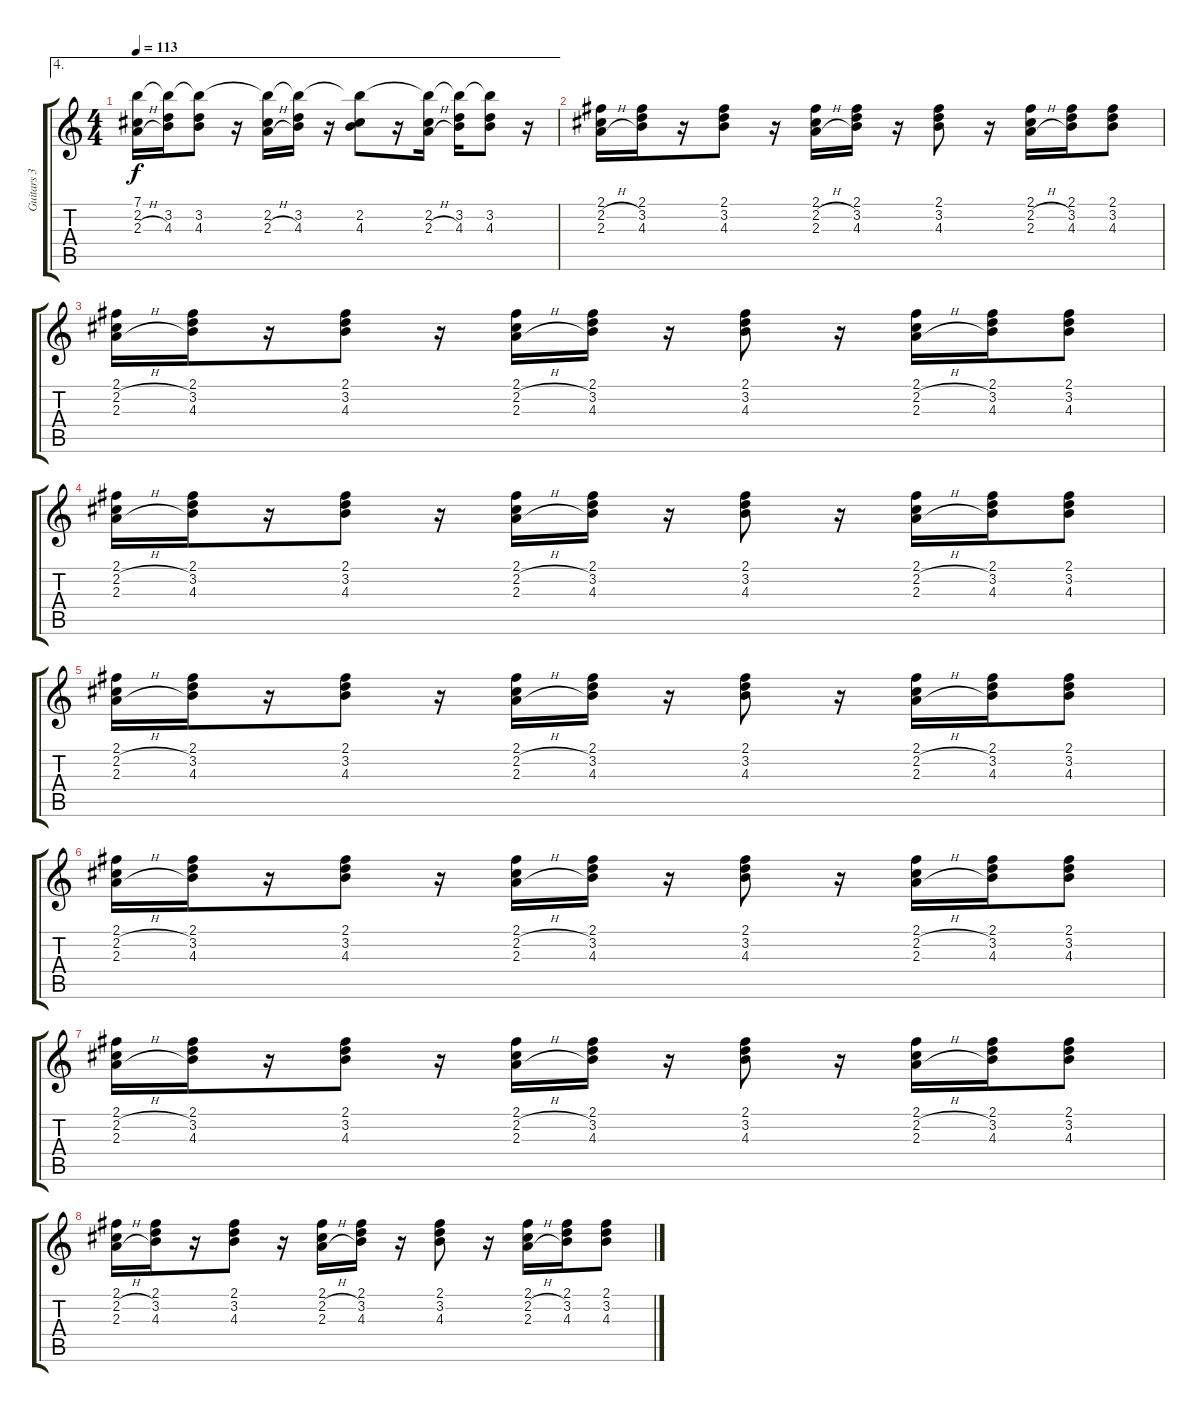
\track ("Guitars 3" "Guitars 3") {instrument distortionguitar}
\staff {score tabs}
\tuning (E4 B3 G3 D3 A2 E2) {hide}
\ae 4
\ts (4 4)
\tempo 113
\clef g2
\ks c
(7.1 2.2 2.3{h}).16{dy f balance 0} (7.1{t} 3.2 4.3).16 (7.1{t} 3.2 4.3).8 r.16 (7.1{t} 2.2 2.3{h}).16 (7.1{t} 3.2 4.3).16 r.16 (7.1{t} 2.2 4.3).8 r.16 (7.1{t} 2.2 2.3{h}).16 (7.1{t} 3.2 4.3).16 (7.1{t} 3.2 4.3).8 r.16 |
(2.1 2.2{h} 2.3{h}).16{balance 0} (2.1 3.2 4.3).16 r.16 (2.1 3.2 4.3).8 r.16 (2.1 2.2{h} 2.3{h}).16 (2.1 3.2 4.3).16 r.16 (2.1 3.2 4.3).8 r.16 (2.1 2.2{h} 2.3{h}).16 (2.1 3.2 4.3).16 (2.1 3.2 4.3).8 |
(2.1 2.2{h} 2.3{h}).16 (2.1 3.2 4.3).16 r.16 (2.1 3.2 4.3).8 r.16 (2.1 2.2{h} 2.3{h}).16 (2.1 3.2 4.3).16 r.16 (2.1 3.2 4.3).8 r.16 (2.1 2.2{h} 2.3{h}).16 (2.1 3.2 4.3).16 (2.1 3.2 4.3).8 |
(2.1 2.2{h} 2.3{h}).16 (2.1 3.2 4.3).16 r.16 (2.1 3.2 4.3).8 r.16 (2.1 2.2{h} 2.3{h}).16 (2.1 3.2 4.3).16 r.16 (2.1 3.2 4.3).8 r.16 (2.1 2.2{h} 2.3{h}).16 (2.1 3.2 4.3).16 (2.1 3.2 4.3).8 |
(2.1 2.2{h} 2.3{h}).16 (2.1 3.2 4.3).16 r.16 (2.1 3.2 4.3).8 r.16 (2.1 2.2{h} 2.3{h}).16 (2.1 3.2 4.3).16 r.16 (2.1 3.2 4.3).8 r.16 (2.1 2.2{h} 2.3{h}).16 (2.1 3.2 4.3).16 (2.1 3.2 4.3).8 |
(2.1 2.2{h} 2.3{h}).16{balance 0} (2.1 3.2 4.3).16 r.16 (2.1 3.2 4.3).8 r.16 (2.1 2.2{h} 2.3{h}).16 (2.1 3.2 4.3).16 r.16 (2.1 3.2 4.3).8 r.16 (2.1 2.2{h} 2.3{h}).16 (2.1 3.2 4.3).16 (2.1 3.2 4.3).8 |
(2.1 2.2{h} 2.3{h}).16 (2.1 3.2 4.3).16 r.16 (2.1 3.2 4.3).8 r.16 (2.1 2.2{h} 2.3{h}).16 (2.1 3.2 4.3).16 r.16 (2.1 3.2 4.3).8 r.16 (2.1 2.2{h} 2.3{h}).16 (2.1 3.2 4.3).16 (2.1 3.2 4.3).8 |
(2.1 2.2{h} 2.3{h}).16 (2.1 3.2 4.3).16 r.16 (2.1 3.2 4.3).8 r.16 (2.1 2.2{h} 2.3{h}).16 (2.1 3.2 4.3).16 r.16 (2.1 3.2 4.3).8 r.16 (2.1 2.2{h} 2.3{h}).16 (2.1 3.2 4.3).16 (2.1 3.2 4.3).8
